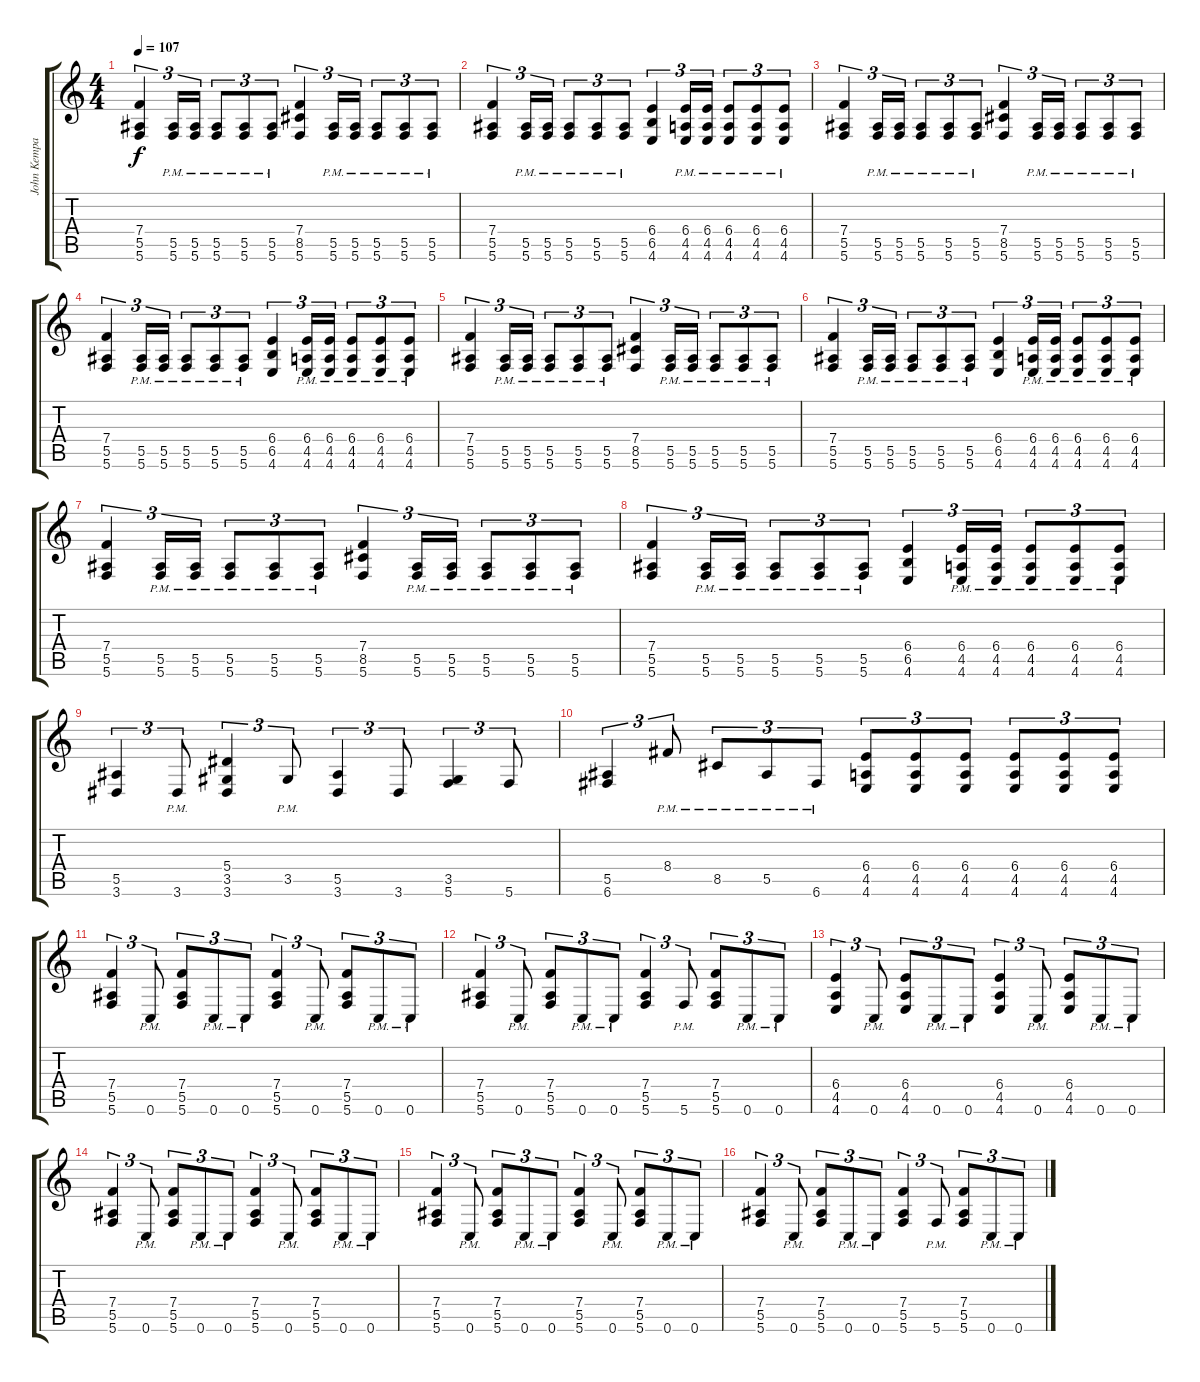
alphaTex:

\track ("John Kempainen (Rhythm Guitar)" "John Kempa") {instrument distortionguitar}
\staff {score tabs}
\tuning (C4 G3 Eb3 Bb2 F2 C2) {hide}
\ts (4 4)
\tempo 107
\clef g2
\ks c
(7.4 5.5 5.6).4{tu (3 2) dy f instrument distortionguitar} (5.5{pm} 5.6{pm}).16{tu (3 2)} (5.5{pm} 5.6{pm}).16{tu (3 2)} (5.5{pm} 5.6{pm}).8{tu (3 2)} (5.5{pm} 5.6{pm}).8{tu (3 2)} (5.5{pm} 5.6{pm}).8{tu (3 2)} (7.4 8.5 5.6).4{tu (3 2)} (5.5{pm} 5.6{pm}).16{tu (3 2)} (5.5{pm} 5.6{pm}).16{tu (3 2)} (5.5{pm} 5.6{pm}).8{tu (3 2)} (5.5{pm} 5.6{pm}).8{tu (3 2)} (5.5{pm} 5.6{pm}).8{tu (3 2)} |
(7.4 5.5 5.6).4{tu (3 2)} (5.5{pm} 5.6{pm}).16{tu (3 2)} (5.5{pm} 5.6{pm}).16{tu (3 2)} (5.5{pm} 5.6{pm}).8{tu (3 2)} (5.5{pm} 5.6{pm}).8{tu (3 2)} (5.5{pm} 5.6{pm}).8{tu (3 2)} (6.4 6.5 4.6).4{tu (3 2)} (6.4{pm} 4.5{pm} 4.6{pm}).16{tu (3 2)} (6.4{pm} 4.5{pm} 4.6{pm}).16{tu (3 2)} (6.4{pm} 4.5{pm} 4.6{pm}).8{tu (3 2)} (6.4{pm} 4.5{pm} 4.6{pm}).8{tu (3 2)} (6.4{pm} 4.5{pm} 4.6{pm}).8{tu (3 2)} |
(7.4 5.5 5.6).4{tu (3 2)} (5.5{pm} 5.6{pm}).16{tu (3 2)} (5.5{pm} 5.6{pm}).16{tu (3 2)} (5.5{pm} 5.6{pm}).8{tu (3 2)} (5.5{pm} 5.6{pm}).8{tu (3 2)} (5.5{pm} 5.6{pm}).8{tu (3 2)} (7.4 8.5 5.6).4{tu (3 2)} (5.5{pm} 5.6{pm}).16{tu (3 2)} (5.5{pm} 5.6{pm}).16{tu (3 2)} (5.5{pm} 5.6{pm}).8{tu (3 2)} (5.5{pm} 5.6{pm}).8{tu (3 2)} (5.5{pm} 5.6{pm}).8{tu (3 2)} |
(7.4 5.5 5.6).4{tu (3 2)} (5.5{pm} 5.6{pm}).16{tu (3 2)} (5.5{pm} 5.6{pm}).16{tu (3 2)} (5.5{pm} 5.6{pm}).8{tu (3 2)} (5.5{pm} 5.6{pm}).8{tu (3 2)} (5.5{pm} 5.6{pm}).8{tu (3 2)} (6.4 6.5 4.6).4{tu (3 2)} (6.4{pm} 4.5{pm} 4.6{pm}).16{tu (3 2)} (6.4{pm} 4.5{pm} 4.6{pm}).16{tu (3 2)} (6.4{pm} 4.5{pm} 4.6{pm}).8{tu (3 2)} (6.4{pm} 4.5{pm} 4.6{pm}).8{tu (3 2)} (6.4{pm} 4.5{pm} 4.6{pm}).8{tu (3 2)} |
(7.4 5.5 5.6).4{tu (3 2)} (5.5{pm} 5.6{pm}).16{tu (3 2)} (5.5{pm} 5.6{pm}).16{tu (3 2)} (5.5{pm} 5.6{pm}).8{tu (3 2)} (5.5{pm} 5.6{pm}).8{tu (3 2)} (5.5{pm} 5.6{pm}).8{tu (3 2)} (7.4 8.5 5.6).4{tu (3 2)} (5.5{pm} 5.6{pm}).16{tu (3 2)} (5.5{pm} 5.6{pm}).16{tu (3 2)} (5.5{pm} 5.6{pm}).8{tu (3 2)} (5.5{pm} 5.6{pm}).8{tu (3 2)} (5.5{pm} 5.6{pm}).8{tu (3 2)} |
(7.4 5.5 5.6).4{tu (3 2)} (5.5{pm} 5.6{pm}).16{tu (3 2)} (5.5{pm} 5.6{pm}).16{tu (3 2)} (5.5{pm} 5.6{pm}).8{tu (3 2)} (5.5{pm} 5.6{pm}).8{tu (3 2)} (5.5{pm} 5.6{pm}).8{tu (3 2)} (6.4 6.5 4.6).4{tu (3 2)} (6.4{pm} 4.5{pm} 4.6{pm}).16{tu (3 2)} (6.4{pm} 4.5{pm} 4.6{pm}).16{tu (3 2)} (6.4{pm} 4.5{pm} 4.6{pm}).8{tu (3 2)} (6.4{pm} 4.5{pm} 4.6{pm}).8{tu (3 2)} (6.4{pm} 4.5{pm} 4.6{pm}).8{tu (3 2)} |
(7.4 5.5 5.6).4{tu (3 2)} (5.5{pm} 5.6{pm}).16{tu (3 2)} (5.5{pm} 5.6{pm}).16{tu (3 2)} (5.5{pm} 5.6{pm}).8{tu (3 2)} (5.5{pm} 5.6{pm}).8{tu (3 2)} (5.5{pm} 5.6{pm}).8{tu (3 2)} (7.4 8.5 5.6).4{tu (3 2)} (5.5{pm} 5.6{pm}).16{tu (3 2)} (5.5{pm} 5.6{pm}).16{tu (3 2)} (5.5{pm} 5.6{pm}).8{tu (3 2)} (5.5{pm} 5.6{pm}).8{tu (3 2)} (5.5{pm} 5.6{pm}).8{tu (3 2)} |
(7.4 5.5 5.6).4{tu (3 2)} (5.5{pm} 5.6{pm}).16{tu (3 2)} (5.5{pm} 5.6{pm}).16{tu (3 2)} (5.5{pm} 5.6{pm}).8{tu (3 2)} (5.5{pm} 5.6{pm}).8{tu (3 2)} (5.5{pm} 5.6{pm}).8{tu (3 2)} (6.4 6.5 4.6).4{tu (3 2)} (6.4{pm} 4.5{pm} 4.6{pm}).16{tu (3 2)} (6.4{pm} 4.5{pm} 4.6{pm}).16{tu (3 2)} (6.4{pm} 4.5{pm} 4.6{pm}).8{tu (3 2)} (6.4{pm} 4.5{pm} 4.6{pm}).8{tu (3 2)} (6.4{pm} 4.5{pm} 4.6{pm}).8{tu (3 2)} |
(5.5 3.6).4{tu (3 2)} 3.6{pm}.8{tu (3 2)} (5.4 3.5 3.6).4{tu (3 2)} 3.5{pm}.8{tu (3 2)} (5.5 3.6).4{tu (3 2)} 3.6.8{tu (3 2)} (3.5 5.6).4{tu (3 2)} 5.6.8{tu (3 2)} |
(5.5 6.6).4{tu (3 2)} 8.4{pm}.8{tu (3 2)} 8.5{pm}.8{tu (3 2)} 5.5{pm}.8{tu (3 2)} 6.6{pm}.8{tu (3 2)} (6.4 4.5 4.6).8{tu (3 2)} (6.4 4.5 4.6).8{tu (3 2)} (6.4 4.5 4.6).8{tu (3 2)} (6.4 4.5 4.6).8{tu (3 2)} (6.4 4.5 4.6).8{tu (3 2)} (6.4 4.5 4.6).8{tu (3 2)} |
(7.4 5.5 5.6).4{tu (3 2) balance 8} 0.6{pm}.8{tu (3 2)} (7.4 5.5 5.6).8{tu (3 2)} 0.6{pm}.8{tu (3 2)} 0.6{pm}.8{tu (3 2)} (7.4 5.5 5.6).4{tu (3 2)} 0.6{pm}.8{tu (3 2)} (7.4 5.5 5.6).8{tu (3 2)} 0.6{pm}.8{tu (3 2)} 0.6{pm}.8{tu (3 2)} |
(7.4 5.5 5.6).4{tu (3 2)} 0.6{pm}.8{tu (3 2)} (7.4 5.5 5.6).8{tu (3 2)} 0.6{pm}.8{tu (3 2)} 0.6{pm}.8{tu (3 2)} (7.4 5.5 5.6).4{tu (3 2)} 5.6{pm}.8{tu (3 2)} (7.4 5.5 5.6).8{tu (3 2)} 0.6{pm}.8{tu (3 2)} 0.6{pm}.8{tu (3 2)} |
(6.4 4.5 4.6).4{tu (3 2)} 0.6{pm}.8{tu (3 2)} (6.4 4.5 4.6).8{tu (3 2)} 0.6{pm}.8{tu (3 2)} 0.6{pm}.8{tu (3 2)} (6.4 4.5 4.6).4{tu (3 2)} 0.6{pm}.8{tu (3 2)} (6.4 4.5 4.6).8{tu (3 2)} 0.6{pm}.8{tu (3 2)} 0.6{pm}.8{tu (3 2)} |
(7.4 5.5 5.6).4{tu (3 2)} 0.6{pm}.8{tu (3 2)} (7.4 5.5 5.6).8{tu (3 2)} 0.6{pm}.8{tu (3 2)} 0.6{pm}.8{tu (3 2)} (7.4 5.5 5.6).4{tu (3 2)} 0.6{pm}.8{tu (3 2)} (7.4 5.5 5.6).8{tu (3 2)} 0.6{pm}.8{tu (3 2)} 0.6{pm}.8{tu (3 2)} |
(7.4 5.5 5.6).4{tu (3 2)} 0.6{pm}.8{tu (3 2)} (7.4 5.5 5.6).8{tu (3 2)} 0.6{pm}.8{tu (3 2)} 0.6{pm}.8{tu (3 2)} (7.4 5.5 5.6).4{tu (3 2)} 0.6{pm}.8{tu (3 2)} (7.4 5.5 5.6).8{tu (3 2)} 0.6{pm}.8{tu (3 2)} 0.6{pm}.8{tu (3 2)} |
(7.4 5.5 5.6).4{tu (3 2)} 0.6{pm}.8{tu (3 2)} (7.4 5.5 5.6).8{tu (3 2)} 0.6{pm}.8{tu (3 2)} 0.6{pm}.8{tu (3 2)} (7.4 5.5 5.6).4{tu (3 2)} 5.6{pm}.8{tu (3 2)} (7.4 5.5 5.6).8{tu (3 2)} 0.6{pm}.8{tu (3 2)} 0.6{pm}.8{tu (3 2)}
